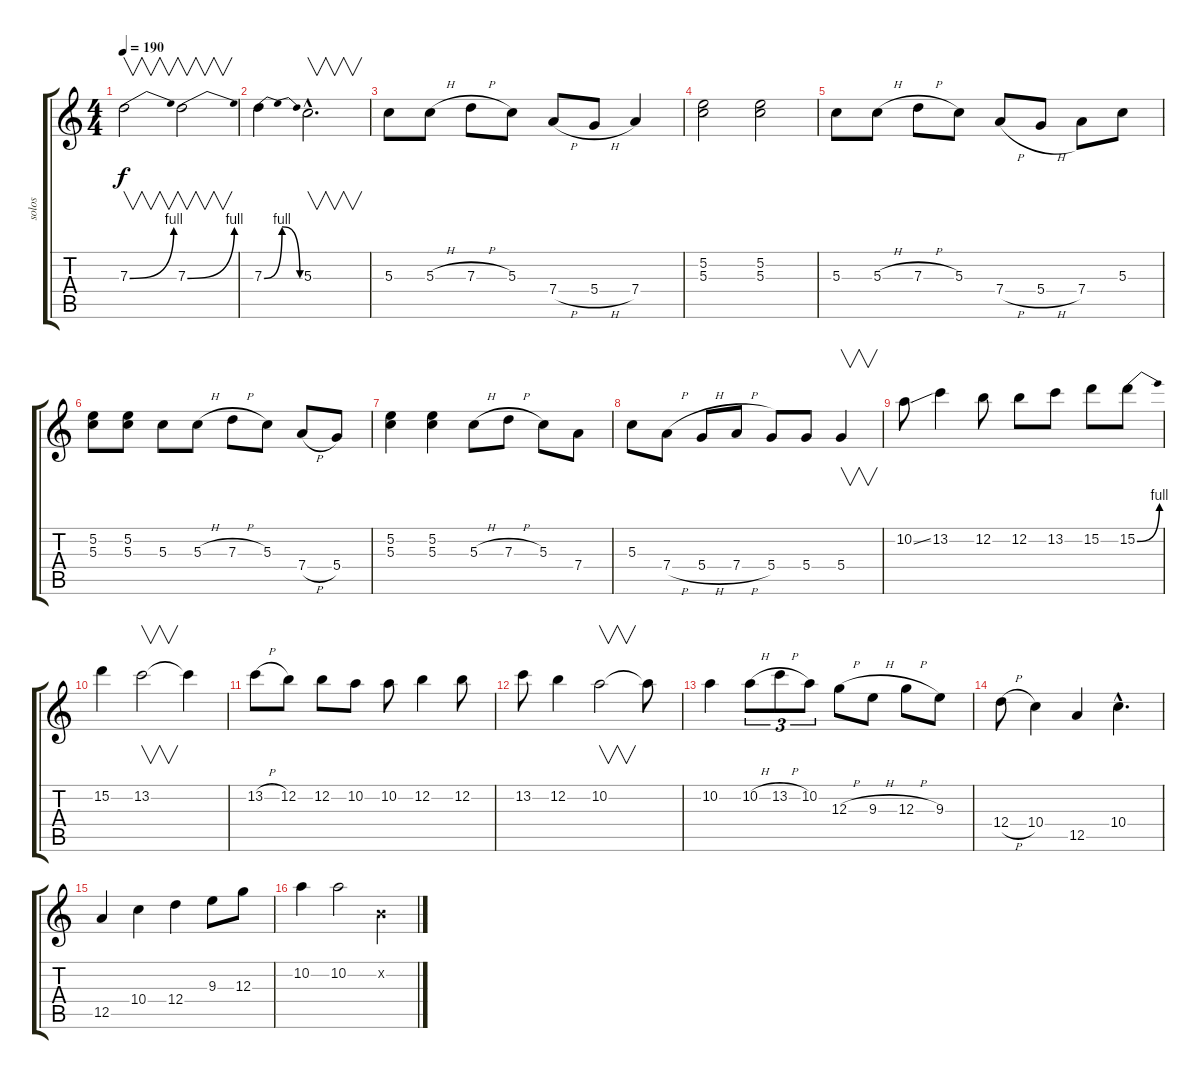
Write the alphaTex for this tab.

\track ("solos" "solos") {instrument overdrivenguitar}
\staff {score tabs}
\tuning (E4 B3 G3 D3 A2 E2) {hide}
\ts (4 4)
\tempo 190
\clef g2
\ks c
7.3{be (bend 0 0 60 4)}.2{v dy f} 7.3{be (bend 0 0 60 4)}.2{v} |
7.3{be (bendrelease 0 0 30 4 30 4 60 0)}.4 5.3{hac}.2{v d} |
5.3.8 5.3{h}.8 7.3{h}.8 5.3.8 7.4{h}.8 5.4{h}.8 7.4.4 |
(5.2 5.3).2 (5.2 5.3).2 |
5.3.8 5.3{h}.8 7.3{h}.8 5.3.8 7.4{h}.8 5.4{h}.8 7.4.8 5.3.8 |
(5.2 5.3).8 (5.2 5.3).8 5.3.8 5.3{h}.8 7.3{h}.8 5.3.8 7.4{h}.8 5.4.8 |
(5.2 5.3).4 (5.2 5.3).4 5.3{h}.8 7.3{h}.8 5.3.8 7.4.8 |
5.3.8 7.4{h}.8 5.4{h}.8 7.4{h}.8 5.4.8 5.4.8 5.4.4{v} |
10.2{ss}.8 13.2.4 12.2.8 12.2.8 13.2.8 15.2.8 15.2{be (bend 0 0 60 4)}.8 |
15.2.4 13.2.2{v} 13.2{t}.4 |
13.2{h}.8 12.2.8 12.2.8 10.2.8 10.2.8 12.2.4 12.2.8 |
13.2.8 12.2.4 10.2.2{v} 10.2{t}.8 |
10.2.4 10.2{h}.8{tu (3 2)} 13.2{h}.8{tu (3 2)} 10.2.8{tu (3 2)} 12.3{h}.8 9.3{h}.8 12.3{h}.8 9.3.8 |
12.4{h}.8 10.4.4 12.5.4 10.4{hac}.4{d} |
12.5.4 10.4.4 12.4.4 9.3.8 12.3.8 |
10.2.4 10.2.2 0.2{x}.4
